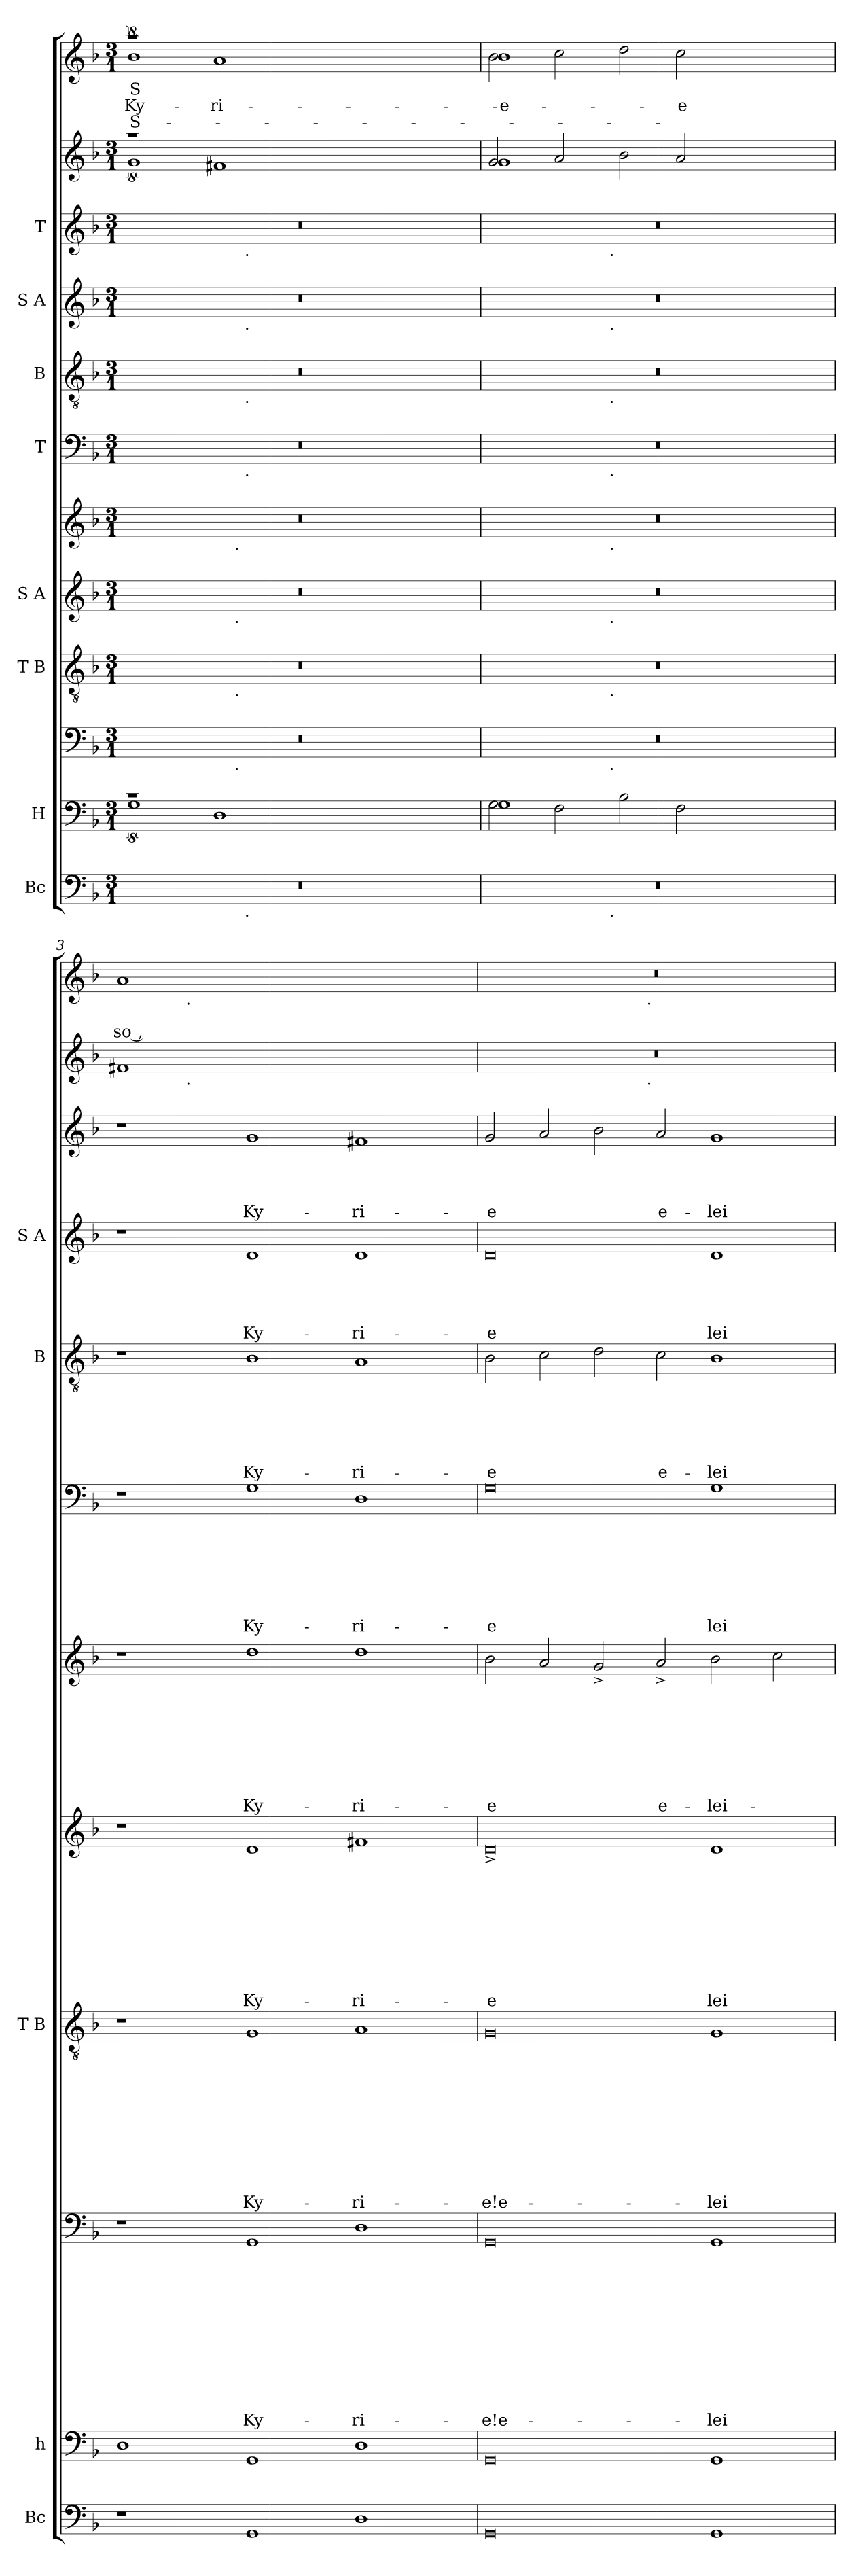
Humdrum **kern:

**kern	**kern	**kern	**text	**text	**text	**text	**text	**text	**text	**text	**text	**text	**text	**kern	**text	**text	**text	**text	**text	**text	**text	**text	**text	**text	**kern	**text	**text	**text	**text	**text	**text	**text	**text	**text	**kern	**text	**text	**text	**text	**text	**text	**text	**text	**kern	**text	**text	**text	**text	**text	**text	**text	**kern	**text	**text	**text	**text	**text	**text	**kern	**text	**text	**text	**text	**text	**kern	**text	**text	**text	**text	**kern	**kern	**text	**text	**text
*part12	*part11	*part10	*part10	*part10	*part10	*part10	*part10	*part10	*part10	*part10	*part10	*part10	*part10	*part9	*part9	*part9	*part9	*part9	*part9	*part9	*part9	*part9	*part9	*part9	*part8	*part8	*part8	*part8	*part8	*part8	*part8	*part8	*part8	*part8	*part7	*part7	*part7	*part7	*part7	*part7	*part7	*part7	*part7	*part6	*part6	*part6	*part6	*part6	*part6	*part6	*part6	*part5	*part5	*part5	*part5	*part5	*part5	*part5	*part4	*part4	*part4	*part4	*part4	*part4	*part3	*part3	*part3	*part3	*part3	*part2	*part1	*part1	*part1	*part1
*staff12	*staff11	*staff10	*staff10	*staff10	*staff10	*staff10	*staff10	*staff10	*staff10	*staff10	*staff10	*staff10	*staff10	*staff9	*staff9	*staff9	*staff9	*staff9	*staff9	*staff9	*staff9	*staff9	*staff9	*staff9	*staff8	*staff8	*staff8	*staff8	*staff8	*staff8	*staff8	*staff8	*staff8	*staff8	*staff7	*staff7	*staff7	*staff7	*staff7	*staff7	*staff7	*staff7	*staff7	*staff6	*staff6	*staff6	*staff6	*staff6	*staff6	*staff6	*staff6	*staff5	*staff5	*staff5	*staff5	*staff5	*staff5	*staff5	*staff4	*staff4	*staff4	*staff4	*staff4	*staff4	*staff3	*staff3	*staff3	*staff3	*staff3	*staff2	*staff1	*staff1	*staff1	*staff1
*I"Bc	*I"H	*	*	*	*	*	*	*	*	*	*	*	*	*I"T B	*	*	*	*	*	*	*	*	*	*	*I"S A	*	*	*	*	*	*	*	*	*	*	*	*	*	*	*	*	*	*	*I"T	*	*	*	*	*	*	*	*I"B	*	*	*	*	*	*	*I"S A	*	*	*	*	*	*I"T	*	*	*	*	*	*	*	*	*
*I'Bc	*I'h	*	*	*	*	*	*	*	*	*	*	*	*	*I'T B	*	*	*	*	*	*	*	*	*	*	*	*	*	*	*	*	*	*	*	*	*	*	*	*	*	*	*	*	*	*	*	*	*	*	*	*	*	*I'B	*	*	*	*	*	*	*I'S A	*	*	*	*	*	*	*	*	*	*	*	*	*	*	*
*clefF4	*clefF4	*clefF4	*	*	*	*	*	*	*	*	*	*	*	*clefGv2	*	*	*	*	*	*	*	*	*	*	*clefG2	*	*	*	*	*	*	*	*	*	*clefG2	*	*	*	*	*	*	*	*	*clefF4	*	*	*	*	*	*	*	*clefGv2	*	*	*	*	*	*	*clefG2	*	*	*	*	*	*clefG2	*	*	*	*	*clefG2	*clefG2	*	*	*
*k[b-]	*k[b-]	*k[b-]	*	*	*	*	*	*	*	*	*	*	*	*k[b-]	*	*	*	*	*	*	*	*	*	*	*k[b-]	*	*	*	*	*	*	*	*	*	*k[b-]	*	*	*	*	*	*	*	*	*k[b-]	*	*	*	*	*	*	*	*k[b-]	*	*	*	*	*	*	*k[b-]	*	*	*	*	*	*k[b-]	*	*	*	*	*k[b-]	*k[b-]	*	*	*
*F:	*F:	*F:	*	*	*	*	*	*	*	*	*	*	*	*F:	*	*	*	*	*	*	*	*	*	*	*F:	*	*	*	*	*	*	*	*	*	*F:	*	*	*	*	*	*	*	*	*F:	*	*	*	*	*	*	*	*F:	*	*	*	*	*	*	*F:	*	*	*	*	*	*F:	*	*	*	*	*F:	*F:	*	*	*
*M3/1	*M3/1	*M3/1	*	*	*	*	*	*	*	*	*	*	*	*M3/1	*	*	*	*	*	*	*	*	*	*	*M3/1	*	*	*	*	*	*	*	*	*	*M3/1	*	*	*	*	*	*	*	*	*M3/1	*	*	*	*	*	*	*	*M3/1	*	*	*	*	*	*	*M3/1	*	*	*	*	*	*M3/1	*	*	*	*	*M3/1	*M3/1	*	*	*
=1	=1	=1	=1	=1	=1	=1	=1	=1	=1	=1	=1	=1	=1	=1	=1	=1	=1	=1	=1	=1	=1	=1	=1	=1	=1	=1	=1	=1	=1	=1	=1	=1	=1	=1	=1	=1	=1	=1	=1	=1	=1	=1	=1	=1	=1	=1	=1	=1	=1	=1	=1	=1	=1	=1	=1	=1	=1	=1	=1	=1	=1	=1	=1	=1	=1	=1	=1	=1	=1	=1	=1	=1	=1	=1
!	!LO:N:vis=1	!	!	!	!	!	!	!	!	!	!	!	!	!	!	!	!	!	!	!	!	!	!	!	!	!	!	!	!	!	!	!	!	!	!	!	!	!	!	!	!	!	!	!	!	!	!	!	!	!	!	!	!	!	!	!	!	!	!	!	!	!	!	!	!	!	!	!	!	!LO:N:vis=1	!LO:N:vis=1	!LO:LY:b:rj	!LO:LY:b:rj	!LO:LY:b:rj
*^	*^	*^	*	*	*	*	*	*	*	*	*	*	*	*^	*	*	*	*	*	*	*	*	*	*	*^	*	*	*	*	*	*	*	*	*	*^	*	*	*	*	*	*	*	*	*^	*	*	*	*	*	*	*	*^	*	*	*	*	*	*	*^	*	*	*	*	*	*^	*	*	*	*	*^	*^	*	*	*
0.r	1ryy	8%9rc	1G	0.r	1ryy	.	.	.	.	.	.	.	.	.	.	.	0.r	1ryy	.	.	.	.	.	.	.	.	.	.	0.r	1ryy	.	.	.	.	.	.	.	.	.	0.r	1ryy	.	.	.	.	.	.	.	.	0.r	1ryy	.	.	.	.	.	.	.	0.r	1ryy	.	.	.	.	.	.	0.r	1ryy	.	.	.	.	.	0.r	1ryy	.	.	.	.	8%9raa	1g	8%9raa	1b-	S	Ky-	S-
!	!	!	!	!	!	!	!	!	!	!	!	!	!	!	!	!	!	!	!	!	!	!	!	!	!	!	!	!	!	!	!	!	!	!	!	!	!	!	!	!	!	!	!	!	!	!	!	!	!	!	!	!	!	!	!	!	!	!	!	!	!	!	!	!	!	!	!	!	!	!	!	!	!	!	!	!	!	!	!	!	!	!	!	!	!LO:LY:b	!
.	8ryy	.	1D	.	16.ryy	.	.	.	.	.	.	.	.	.	.	.	.	16.ryy	.	.	.	.	.	.	.	.	.	.	.	16.ryy	.	.	.	.	.	.	.	.	.	.	16.ryy	.	.	.	.	.	.	.	.	.	8ryy	.	.	.	.	.	.	.	.	8ryy	.	.	.	.	.	.	.	8ryy	.	.	.	.	.	.	8ryy	.	.	.	.	.	1f#X	.	1a	.	-ri-	.
!	!	!	!	!	!	!	!	!	!	!	!	!	!	!	!	!	!	!	!	!	!	!	!	!	!	!	!	!	!	!	!	!	!	!	!	!	!	!	!	!	!LO:TX:b:t=.	!	!	!	!	!	!	!	!	!	!	!	!	!	!	!	!	!	!	!	!	!	!	!	!	!	!	!	!	!	!	!	!	!	!	!	!	!	!	!	!	!	!	!	!	!
!	!	!	!	!	!	!	!	!	!	!	!	!	!	!	!	!	!	!	!	!	!	!	!	!	!	!	!	!	!	!LO:TX:b:t=.	!	!	!	!	!	!	!	!	!	!	!	!	!	!	!	!	!	!	!	!	!	!	!	!	!	!	!	!	!	!	!	!	!	!	!	!	!	!	!	!	!	!	!	!	!	!	!	!	!	!	!	!	!	!	!	!
!	!	!	!	!	!	!	!	!	!	!	!	!	!	!	!	!	!	!LO:TX:b:t=.	!	!	!	!	!	!	!	!	!	!	!	!	!	!	!	!	!	!	!	!	!	!	!	!	!	!	!	!	!	!	!	!	!	!	!	!	!	!	!	!	!	!	!	!	!	!	!	!	!	!	!	!	!	!	!	!	!	!	!	!	!	!	!	!	!	!	!	!
!	!	!	!	!	!LO:TX:b:t=.	!	!	!	!	!	!	!	!	!	!	!	!	!	!	!	!	!	!	!	!	!	!	!	!	!	!	!	!	!	!	!	!	!	!	!	!	!	!	!	!	!	!	!	!	!	!	!	!	!	!	!	!	!	!	!	!	!	!	!	!	!	!	!	!	!	!	!	!	!	!	!	!	!	!	!	!	!	!	!	!	!
.	.	.	.	.	1ryy	.	.	.	.	.	.	.	.	.	.	.	.	1ryy	.	.	.	.	.	.	.	.	.	.	.	1ryy	.	.	.	.	.	.	.	.	.	.	1ryy	.	.	.	.	.	.	.	.	.	.	.	.	.	.	.	.	.	.	.	.	.	.	.	.	.	.	.	.	.	.	.	.	.	.	.	.	.	.	.	.	.	.	.	.	.
!	!	!	!	!	!	!	!	!	!	!	!	!	!	!	!	!	!	!	!	!	!	!	!	!	!	!	!	!	!	!	!	!	!	!	!	!	!	!	!	!	!	!	!	!	!	!	!	!	!	!	!	!	!	!	!	!	!	!	!	!	!	!	!	!	!	!	!	!	!	!	!	!	!	!	!LO:TX:b:t=.	!	!	!	!	!	!	!	!	!	!	!
!	!	!	!	!	!	!	!	!	!	!	!	!	!	!	!	!	!	!	!	!	!	!	!	!	!	!	!	!	!	!	!	!	!	!	!	!	!	!	!	!	!	!	!	!	!	!	!	!	!	!	!	!	!	!	!	!	!	!	!	!	!	!	!	!	!	!	!	!LO:TX:b:t=.	!	!	!	!	!	!	!	!	!	!	!	!	!	!	!	!	!	!
!	!	!	!	!	!	!	!	!	!	!	!	!	!	!	!	!	!	!	!	!	!	!	!	!	!	!	!	!	!	!	!	!	!	!	!	!	!	!	!	!	!	!	!	!	!	!	!	!	!	!	!	!	!	!	!	!	!	!	!	!LO:TX:b:t=.	!	!	!	!	!	!	!	!	!	!	!	!	!	!	!	!	!	!	!	!	!	!	!	!	!	!
!	!	!	!	!	!	!	!	!	!	!	!	!	!	!	!	!	!	!	!	!	!	!	!	!	!	!	!	!	!	!	!	!	!	!	!	!	!	!	!	!	!	!	!	!	!	!	!	!	!	!	!LO:TX:b:t=.	!	!	!	!	!	!	!	!	!	!	!	!	!	!	!	!	!	!	!	!	!	!	!	!	!	!	!	!	!	!	!	!	!	!	!
!	!LO:TX:b:t=.	!	!	!	!	!	!	!	!	!	!	!	!	!	!	!	!	!	!	!	!	!	!	!	!	!	!	!	!	!	!	!	!	!	!	!	!	!	!	!	!	!	!	!	!	!	!	!	!	!	!	!	!	!	!	!	!	!	!	!	!	!	!	!	!	!	!	!	!	!	!	!	!	!	!	!	!	!	!	!	!	!	!	!	!	!
.	1...ryy	1ryy	.	.	.	.	.	.	.	.	.	.	.	.	.	.	.	.	.	.	.	.	.	.	.	.	.	.	.	.	.	.	.	.	.	.	.	.	.	.	.	.	.	.	.	.	.	.	.	.	1...ryy	.	.	.	.	.	.	.	.	1...ryy	.	.	.	.	.	.	.	1...ryy	.	.	.	.	.	.	1...ryy	.	.	.	.	1ryy	.	1ryy	.	.	.	.
.	.	.	1ryy	.	.	.	.	.	.	.	.	.	.	.	.	.	.	.	.	.	.	.	.	.	.	.	.	.	.	.	.	.	.	.	.	.	.	.	.	.	.	.	.	.	.	.	.	.	.	.	.	.	.	.	.	.	.	.	.	.	.	.	.	.	.	.	.	.	.	.	.	.	.	.	.	.	.	.	.	.	1ryy	.	1ryy	.	.	.
.	.	.	.	.	2ryy	.	.	.	.	.	.	.	.	.	.	.	.	2ryy	.	.	.	.	.	.	.	.	.	.	.	2ryy	.	.	.	.	.	.	.	.	.	.	2ryy	.	.	.	.	.	.	.	.	.	.	.	.	.	.	.	.	.	.	.	.	.	.	.	.	.	.	.	.	.	.	.	.	.	.	.	.	.	.	.	.	.	.	.	.	.
.	.	2..ryy	.	.	.	.	.	.	.	.	.	.	.	.	.	.	.	.	.	.	.	.	.	.	.	.	.	.	.	.	.	.	.	.	.	.	.	.	.	.	.	.	.	.	.	.	.	.	.	.	.	.	.	.	.	.	.	.	.	.	.	.	.	.	.	.	.	.	.	.	.	.	.	.	.	.	.	.	.	2..ryy	.	2..ryy	.	.	.	.
.	.	.	.	.	4ryy	.	.	.	.	.	.	.	.	.	.	.	.	4ryy	.	.	.	.	.	.	.	.	.	.	.	4ryy	.	.	.	.	.	.	.	.	.	.	4ryy	.	.	.	.	.	.	.	.	.	.	.	.	.	.	.	.	.	.	.	.	.	.	.	.	.	.	.	.	.	.	.	.	.	.	.	.	.	.	.	.	.	.	.	.	.
.	.	.	.	.	8ryy	.	.	.	.	.	.	.	.	.	.	.	.	8ryy	.	.	.	.	.	.	.	.	.	.	.	8ryy	.	.	.	.	.	.	.	.	.	.	8ryy	.	.	.	.	.	.	.	.	.	.	.	.	.	.	.	.	.	.	.	.	.	.	.	.	.	.	.	.	.	.	.	.	.	.	.	.	.	.	.	.	.	.	.	.	.
.	.	.	.	.	32ryy	.	.	.	.	.	.	.	.	.	.	.	.	32ryy	.	.	.	.	.	.	.	.	.	.	.	32ryy	.	.	.	.	.	.	.	.	.	.	32ryy	.	.	.	.	.	.	.	.	.	.	.	.	.	.	.	.	.	.	.	.	.	.	.	.	.	.	.	.	.	.	.	.	.	.	.	.	.	.	.	.	.	.	.	.	.
=2	=2	=2	=2	=2	=2	=2	=2	=2	=2	=2	=2	=2	=2	=2	=2	=2	=2	=2	=2	=2	=2	=2	=2	=2	=2	=2	=2	=2	=2	=2	=2	=2	=2	=2	=2	=2	=2	=2	=2	=2	=2	=2	=2	=2	=2	=2	=2	=2	=2	=2	=2	=2	=2	=2	=2	=2	=2	=2	=2	=2	=2	=2	=2	=2	=2	=2	=2	=2	=2	=2	=2	=2	=2	=2	=2	=2	=2	=2	=2	=2	=2	=2	=2	=2	=2	=2
!	!	!	!	!	!	!	!	!	!	!	!	!	!	!	!	!	!	!	!	!	!	!	!	!	!	!	!	!	!	!	!	!	!	!	!	!	!	!	!	!	!	!	!	!	!	!	!	!	!	!	!	!	!	!	!	!	!	!	!	!	!	!	!	!	!	!	!	!	!	!	!	!	!	!	!	!	!	!	!	!	!	!	!	!	!LO:LY:b	!
!	!	!	!	!	!	!	!	!	!	!	!	!	!	!	!	!	!	!	!	!	!	!	!	!	!	!	!	!	!	!	!	!	!	!	!	!	!	!	!	!	!	!	!	!	!	!	!	!	!	!	!	!	!	!	!	!	!	!	!	!	!	!	!	!	!	!	!	!	!	!	!	!	!	!	!	!	!	!	!	!	!	!	!	!	!LO:LY:b	!
0.r	2ryy	1G	2G\	0.r	2ryy	.	.	.	.	.	.	.	.	.	.	.	0.r	2ryy	.	.	.	.	.	.	.	.	.	.	0.r	2ryy	.	.	.	.	.	.	.	.	.	0.r	2ryy	.	.	.	.	.	.	.	.	0.r	2ryy	.	.	.	.	.	.	.	0.r	2ryy	.	.	.	.	.	.	0.r	2ryy	.	.	.	.	.	0.r	2ryy	.	.	.	.	1g	2g/	1b-	2b-\	.	-e	.
.	4...ryy	.	2F\	.	4...ryy	.	.	.	.	.	.	.	.	.	.	.	.	4...ryy	.	.	.	.	.	.	.	.	.	.	.	4...ryy	.	.	.	.	.	.	.	.	.	.	4...ryy	.	.	.	.	.	.	.	.	.	4...ryy	.	.	.	.	.	.	.	.	4...ryy	.	.	.	.	.	.	.	4...ryy	.	.	.	.	.	.	4...ryy	.	.	.	.	.	2a/	.	2cc\	.	.	.
!	!	!	!	!	!	!	!	!	!	!	!	!	!	!	!	!	!	!	!	!	!	!	!	!	!	!	!	!	!	!	!	!	!	!	!	!	!	!	!	!	!	!	!	!	!	!	!	!	!	!	!	!	!	!	!	!	!	!	!	!	!	!	!	!	!	!	!	!	!	!	!	!	!	!	!LO:TX:b:t=.	!	!	!	!	!	!	!	!	!	!	!
!	!	!	!	!	!	!	!	!	!	!	!	!	!	!	!	!	!	!	!	!	!	!	!	!	!	!	!	!	!	!	!	!	!	!	!	!	!	!	!	!	!	!	!	!	!	!	!	!	!	!	!	!	!	!	!	!	!	!	!	!	!	!	!	!	!	!	!	!LO:TX:b:t=.	!	!	!	!	!	!	!	!	!	!	!	!	!	!	!	!	!	!
!	!	!	!	!	!	!	!	!	!	!	!	!	!	!	!	!	!	!	!	!	!	!	!	!	!	!	!	!	!	!	!	!	!	!	!	!	!	!	!	!	!	!	!	!	!	!	!	!	!	!	!	!	!	!	!	!	!	!	!	!LO:TX:b:t=.	!	!	!	!	!	!	!	!	!	!	!	!	!	!	!	!	!	!	!	!	!	!	!	!	!	!
!	!	!	!	!	!	!	!	!	!	!	!	!	!	!	!	!	!	!	!	!	!	!	!	!	!	!	!	!	!	!	!	!	!	!	!	!	!	!	!	!	!	!	!	!	!	!	!	!	!	!	!LO:TX:b:t=.	!	!	!	!	!	!	!	!	!	!	!	!	!	!	!	!	!	!	!	!	!	!	!	!	!	!	!	!	!	!	!	!	!	!	!
!	!	!	!	!	!	!	!	!	!	!	!	!	!	!	!	!	!	!	!	!	!	!	!	!	!	!	!	!	!	!	!	!	!	!	!	!	!	!	!	!	!LO:TX:b:t=.	!	!	!	!	!	!	!	!	!	!	!	!	!	!	!	!	!	!	!	!	!	!	!	!	!	!	!	!	!	!	!	!	!	!	!	!	!	!	!	!	!	!	!	!	!
!	!	!	!	!	!	!	!	!	!	!	!	!	!	!	!	!	!	!	!	!	!	!	!	!	!	!	!	!	!	!LO:TX:b:t=.	!	!	!	!	!	!	!	!	!	!	!	!	!	!	!	!	!	!	!	!	!	!	!	!	!	!	!	!	!	!	!	!	!	!	!	!	!	!	!	!	!	!	!	!	!	!	!	!	!	!	!	!	!	!	!	!
!	!	!	!	!	!	!	!	!	!	!	!	!	!	!	!	!	!	!LO:TX:b:t=.	!	!	!	!	!	!	!	!	!	!	!	!	!	!	!	!	!	!	!	!	!	!	!	!	!	!	!	!	!	!	!	!	!	!	!	!	!	!	!	!	!	!	!	!	!	!	!	!	!	!	!	!	!	!	!	!	!	!	!	!	!	!	!	!	!	!	!	!
!	!	!	!	!	!LO:TX:b:t=.	!	!	!	!	!	!	!	!	!	!	!	!	!	!	!	!	!	!	!	!	!	!	!	!	!	!	!	!	!	!	!	!	!	!	!	!	!	!	!	!	!	!	!	!	!	!	!	!	!	!	!	!	!	!	!	!	!	!	!	!	!	!	!	!	!	!	!	!	!	!	!	!	!	!	!	!	!	!	!	!	!
!	!LO:TX:b:t=.	!	!	!	!	!	!	!	!	!	!	!	!	!	!	!	!	!	!	!	!	!	!	!	!	!	!	!	!	!	!	!	!	!	!	!	!	!	!	!	!	!	!	!	!	!	!	!	!	!	!	!	!	!	!	!	!	!	!	!	!	!	!	!	!	!	!	!	!	!	!	!	!	!	!	!	!	!	!	!	!	!	!	!	!	!
.	1ryy	.	.	.	1ryy	.	.	.	.	.	.	.	.	.	.	.	.	1ryy	.	.	.	.	.	.	.	.	.	.	.	1ryy	.	.	.	.	.	.	.	.	.	.	1ryy	.	.	.	.	.	.	.	.	.	1ryy	.	.	.	.	.	.	.	.	1ryy	.	.	.	.	.	.	.	1ryy	.	.	.	.	.	.	1ryy	.	.	.	.	.	.	.	.	.	.	.
.	.	1ryy	2B-\	.	.	.	.	.	.	.	.	.	.	.	.	.	.	.	.	.	.	.	.	.	.	.	.	.	.	.	.	.	.	.	.	.	.	.	.	.	.	.	.	.	.	.	.	.	.	.	.	.	.	.	.	.	.	.	.	.	.	.	.	.	.	.	.	.	.	.	.	.	.	.	.	.	.	.	.	1ryy	2b-\	1ryy	2dd\	.	.	.
!	!	!	!	!	!	!	!	!	!	!	!	!	!	!	!	!	!	!	!	!	!	!	!	!	!	!	!	!	!	!	!	!	!	!	!	!	!	!	!	!	!	!	!	!	!	!	!	!	!	!	!	!	!	!	!	!	!	!	!	!	!	!	!	!	!	!	!	!	!	!	!	!	!	!	!	!	!	!	!	!	!	!	!	!	!LO:LY:b	!
.	.	.	2F\	.	.	.	.	.	.	.	.	.	.	.	.	.	.	.	.	.	.	.	.	.	.	.	.	.	.	.	.	.	.	.	.	.	.	.	.	.	.	.	.	.	.	.	.	.	.	.	.	.	.	.	.	.	.	.	.	.	.	.	.	.	.	.	.	.	.	.	.	.	.	.	.	.	.	.	.	.	2a/	.	2cc\	.	e-	.
.	1ryy	.	.	.	1ryy	.	.	.	.	.	.	.	.	.	.	.	.	1ryy	.	.	.	.	.	.	.	.	.	.	.	1ryy	.	.	.	.	.	.	.	.	.	.	1ryy	.	.	.	.	.	.	.	.	.	1ryy	.	.	.	.	.	.	.	.	1ryy	.	.	.	.	.	.	.	1ryy	.	.	.	.	.	.	1ryy	.	.	.	.	.	.	.	.	.	.	.
.	.	1ryy	1ryy	.	.	.	.	.	.	.	.	.	.	.	.	.	.	.	.	.	.	.	.	.	.	.	.	.	.	.	.	.	.	.	.	.	.	.	.	.	.	.	.	.	.	.	.	.	.	.	.	.	.	.	.	.	.	.	.	.	.	.	.	.	.	.	.	.	.	.	.	.	.	.	.	.	.	.	.	1ryy	1ryy	1ryy	1ryy	.	.	.
.	32ryy	.	.	.	32ryy	.	.	.	.	.	.	.	.	.	.	.	.	32ryy	.	.	.	.	.	.	.	.	.	.	.	32ryy	.	.	.	.	.	.	.	.	.	.	32ryy	.	.	.	.	.	.	.	.	.	32ryy	.	.	.	.	.	.	.	.	32ryy	.	.	.	.	.	.	.	32ryy	.	.	.	.	.	.	32ryy	.	.	.	.	.	.	.	.	.	.	.
=3	=3	=3	=3	=3	=3	=3	=3	=3	=3	=3	=3	=3	=3	=3	=3	=3	=3	=3	=3	=3	=3	=3	=3	=3	=3	=3	=3	=3	=3	=3	=3	=3	=3	=3	=3	=3	=3	=3	=3	=3	=3	=3	=3	=3	=3	=3	=3	=3	=3	=3	=3	=3	=3	=3	=3	=3	=3	=3	=3	=3	=3	=3	=3	=3	=3	=3	=3	=3	=3	=3	=3	=3	=3	=3	=3	=3	=3	=3	=3	=3	=3	=3	=3	=3	=3	=3
!	!	!	!	!	!	!	!	!	!	!	!	!	!	!	!	!	!	!	!	!	!	!	!	!	!	!	!	!	!	!	!	!	!	!	!	!	!	!	!	!	!	!	!	!	!	!	!	!	!	!	!	!	!	!	!	!	!	!	!	!	!	!	!	!	!	!	!	!	!	!	!	!	!	!	!	!	!	!	!	!	!	!	!	!	!LO:LY:b:rj	!
*v	*v	*	*	*v	*v	*	*	*	*	*	*	*	*	*	*	*	*v	*v	*	*	*	*	*	*	*	*	*	*	*v	*v	*	*	*	*	*	*	*	*	*	*v	*v	*	*	*	*	*	*	*	*	*v	*v	*	*	*	*	*	*	*	*v	*v	*	*	*	*	*	*	*v	*v	*	*	*	*	*	*v	*v	*	*	*	*	*	*	*	*	*	*	*
*	*v	*v	*	*	*	*	*	*	*	*	*	*	*	*	*	*	*	*	*	*	*	*	*	*	*	*	*	*	*	*	*	*	*	*	*	*	*	*	*	*	*	*	*	*	*	*	*	*	*	*	*	*	*	*	*	*	*	*	*	*	*	*	*	*	*	*	*	*	*	*	*	*	*	*	*	*	*
1r	1D	1r	.	.	.	.	.	.	.	.	.	.	.	1r	.	.	.	.	.	.	.	.	.	.	1r	.	.	.	.	.	.	.	.	.	1r	.	.	.	.	.	.	.	.	1r	.	.	.	.	.	.	.	1r	.	.	.	.	.	.	1r	.	.	.	.	.	1r	.	.	.	.	1f#X	4ryy	1a	4ryy	.	-so ,	.
.	.	.	.	.	.	.	.	.	.	.	.	.	.	.	.	.	.	.	.	.	.	.	.	.	.	.	.	.	.	.	.	.	.	.	.	.	.	.	.	.	.	.	.	.	.	.	.	.	.	.	.	.	.	.	.	.	.	.	.	.	.	.	.	.	.	.	.	.	.	.	8ryy	.	8ryy	.	.	.
.	.	.	.	.	.	.	.	.	.	.	.	.	.	.	.	.	.	.	.	.	.	.	.	.	.	.	.	.	.	.	.	.	.	.	.	.	.	.	.	.	.	.	.	.	.	.	.	.	.	.	.	.	.	.	.	.	.	.	.	.	.	.	.	.	.	.	.	.	.	.	32ryy	.	32ryy	.	.	.
!	!	!	!	!	!	!	!	!	!	!	!	!	!	!	!	!	!	!	!	!	!	!	!	!	!	!	!	!	!	!	!	!	!	!	!	!	!	!	!	!	!	!	!	!	!	!	!	!	!	!	!	!	!	!	!	!	!	!	!	!	!	!	!	!	!	!	!	!	!	!	!	!	!LO:TX:b:t=.	!	!	!
!	!	!	!	!	!	!	!	!	!	!	!	!	!	!	!	!	!	!	!	!	!	!	!	!	!	!	!	!	!	!	!	!	!	!	!	!	!	!	!	!	!	!	!	!	!	!	!	!	!	!	!	!	!	!	!	!	!	!	!	!	!	!	!	!	!	!	!	!	!	!	!LO:TX:b:t=.	!	!	!	!	!
.	.	.	.	.	.	.	.	.	.	.	.	.	.	.	.	.	.	.	.	.	.	.	.	.	.	.	.	.	.	.	.	.	.	.	.	.	.	.	.	.	.	.	.	.	.	.	.	.	.	.	.	.	.	.	.	.	.	.	.	.	.	.	.	.	.	.	.	.	.	.	1ryy	.	1ryy	.	.	.
!	!	!	!	!	!	!	!	!	!	!	!	!	!LO:LY:a	!	!	!	!	!	!	!	!	!	!	!LO:LY:b	!	!	!	!	!	!	!	!	!	!LO:LY:b	!	!	!	!	!	!	!	!	!LO:LY:b	!	!	!	!	!	!	!	!LO:LY:b	!	!	!	!	!	!	!LO:LY:b	!	!	!	!	!	!LO:LY:b	!	!	!	!	!LO:LY:b	!	!	!	!	!	!	!
1GG	1GG	1GG	.	.	.	.	.	.	.	.	.	.	Ky-	1G	.	.	.	.	.	.	.	.	.	Ky-	1d	.	.	.	.	.	.	.	.	Ky-	1dd	.	.	.	.	.	.	.	Ky-	1G	.	.	.	.	.	.	Ky-	1B-	.	.	.	.	.	Ky-	1d	.	.	.	.	Ky-	1g	.	.	.	Ky-	0ryy	.	0ryy	.	.	.	.
.	.	.	.	.	.	.	.	.	.	.	.	.	.	.	.	.	.	.	.	.	.	.	.	.	.	.	.	.	.	.	.	.	.	.	.	.	.	.	.	.	.	.	.	.	.	.	.	.	.	.	.	.	.	.	.	.	.	.	.	.	.	.	.	.	.	.	.	.	.	.	1ryy	.	1ryy	.	.	.
!	!	!	!	!	!	!	!	!	!	!	!	!	!LO:LY:a	!	!	!	!	!	!	!	!	!	!	!LO:LY:b	!	!	!	!	!	!	!	!	!	!LO:LY:b	!	!	!	!	!	!	!	!	!LO:LY:b	!	!	!	!	!	!	!	!LO:LY:b	!	!	!	!	!	!	!LO:LY:b	!	!	!	!	!	!LO:LY:b	!	!	!	!	!LO:LY:b	!	!	!	!	!	!	!
1D	1D	1D	.	.	.	.	.	.	.	.	.	.	-ri-	1A	.	.	.	.	.	.	.	.	.	-ri-	1f#X	.	.	.	.	.	.	.	.	-ri-	1dd	.	.	.	.	.	.	.	-ri-	1D	.	.	.	.	.	.	-ri-	1A	.	.	.	.	.	-ri-	1d	.	.	.	.	-ri-	1f#X	.	.	.	-ri-	.	.	.	.	.	.	.
.	.	.	.	.	.	.	.	.	.	.	.	.	.	.	.	.	.	.	.	.	.	.	.	.	.	.	.	.	.	.	.	.	.	.	.	.	.	.	.	.	.	.	.	.	.	.	.	.	.	.	.	.	.	.	.	.	.	.	.	.	.	.	.	.	.	.	.	.	.	.	2ryy	.	2ryy	.	.	.
.	.	.	.	.	.	.	.	.	.	.	.	.	.	.	.	.	.	.	.	.	.	.	.	.	.	.	.	.	.	.	.	.	.	.	.	.	.	.	.	.	.	.	.	.	.	.	.	.	.	.	.	.	.	.	.	.	.	.	.	.	.	.	.	.	.	.	.	.	.	.	16.ryy	.	16.ryy	.	.	.
=4	=4	=4	=4	=4	=4	=4	=4	=4	=4	=4	=4	=4	=4	=4	=4	=4	=4	=4	=4	=4	=4	=4	=4	=4	=4	=4	=4	=4	=4	=4	=4	=4	=4	=4	=4	=4	=4	=4	=4	=4	=4	=4	=4	=4	=4	=4	=4	=4	=4	=4	=4	=4	=4	=4	=4	=4	=4	=4	=4	=4	=4	=4	=4	=4	=4	=4	=4	=4	=4	=4	=4	=4	=4	=4	=4	=4
!	!	!	!	!	!	!	!	!	!	!	!	!	!LO:LY:a	!	!	!	!	!	!	!	!	!	!	!LO:LY:b	!	!	!	!	!	!	!	!	!	!LO:LY:b	!	!	!	!	!	!	!	!	!LO:LY:b	!	!	!	!	!	!	!	!LO:LY:b	!	!	!	!	!	!	!LO:LY:b	!	!	!	!	!	!LO:LY:b	!	!	!	!	!LO:LY:b	!	!	!	!	!	!	!
0GG	0GG	0GG	.	.	.	.	.	.	.	.	.	.	-e!e-	0G	.	.	.	.	.	.	.	.	.	-e!e-	0d^<	.	.	.	.	.	.	.	.	-e	2b-\	.	.	.	.	.	.	.	-e	0G	.	.	.	.	.	.	-e	2B-\	.	.	.	.	.	-e	0d	.	.	.	.	-e	2g/	.	.	.	-e	0.r	1ryy	0.r	1ryy	.	.	.
.	.	.	.	.	.	.	.	.	.	.	.	.	.	.	.	.	.	.	.	.	.	.	.	.	.	.	.	.	.	.	.	.	.	.	2a/	.	.	.	.	.	.	.	.	.	.	.	.	.	.	.	.	2c\	.	.	.	.	.	.	.	.	.	.	.	.	2a/	.	.	.	.	.	.	.	.	.	.	.
.	.	.	.	.	.	.	.	.	.	.	.	.	.	.	.	.	.	.	.	.	.	.	.	.	.	.	.	.	.	.	.	.	.	.	2g^</	.	.	.	.	.	.	.	.	.	.	.	.	.	.	.	.	2d\	.	.	.	.	.	.	.	.	.	.	.	.	2b-\	.	.	.	.	.	4...ryy	.	4...ryy	.	.	.
!	!	!	!	!	!	!	!	!	!	!	!	!	!	!	!	!	!	!	!	!	!	!	!	!	!	!	!	!	!	!	!	!	!	!	!	!	!	!	!	!	!	!	!	!	!	!	!	!	!	!	!	!	!	!	!	!	!	!	!	!	!	!	!	!	!	!	!	!	!	!	!	!	!LO:TX:b:t=.	!	!	!
!	!	!	!	!	!	!	!	!	!	!	!	!	!	!	!	!	!	!	!	!	!	!	!	!	!	!	!	!	!	!	!	!	!	!	!	!	!	!	!	!	!	!	!	!	!	!	!	!	!	!	!	!	!	!	!	!	!	!	!	!	!	!	!	!	!	!	!	!	!	!	!LO:TX:b:t=.	!	!	!	!	!
.	.	.	.	.	.	.	.	.	.	.	.	.	.	.	.	.	.	.	.	.	.	.	.	.	.	.	.	.	.	.	.	.	.	.	.	.	.	.	.	.	.	.	.	.	.	.	.	.	.	.	.	.	.	.	.	.	.	.	.	.	.	.	.	.	.	.	.	.	.	.	1ryy	.	1ryy	.	.	.
!	!	!	!	!	!	!	!	!	!	!	!	!	!	!	!	!	!	!	!	!	!	!	!	!	!	!	!	!	!	!	!	!	!	!	!	!	!	!	!	!	!	!	!LO:LY:b	!	!	!	!	!	!	!	!	!	!	!	!	!	!	!LO:LY:b	!	!	!	!	!	!	!	!	!	!	!LO:LY:b	!	!	!	!	!	!	!
.	.	.	.	.	.	.	.	.	.	.	.	.	.	.	.	.	.	.	.	.	.	.	.	.	.	.	.	.	.	.	.	.	.	.	2a^</	.	.	.	.	.	.	.	e-	.	.	.	.	.	.	.	.	2c\	.	.	.	.	.	e-	.	.	.	.	.	.	2a/	.	.	.	e-	.	.	.	.	.	.	.
!	!	!	!	!	!	!	!	!	!	!	!	!	!LO:LY:a	!	!	!	!	!	!	!	!	!	!	!LO:LY:b	!	!	!	!	!	!	!	!	!	!LO:LY:b	!	!	!	!	!	!	!	!	!LO:LY:b	!	!	!	!	!	!	!	!LO:LY:b	!	!	!	!	!	!	!LO:LY:b	!	!	!	!	!	!LO:LY:b	!	!	!	!	!LO:LY:b	!	!	!	!	!	!	!
1GG	1GG	1GG	.	.	.	.	.	.	.	.	.	.	-lei-	1G	.	.	.	.	.	.	.	.	.	-lei-	1d	.	.	.	.	.	.	.	.	lei-	2b-\	.	.	.	.	.	.	.	-lei-	1G	.	.	.	.	.	.	lei-	1B-	.	.	.	.	.	-lei-	1d	.	.	.	.	lei-	1g	.	.	.	-lei-	.	.	.	.	.	.	.
.	.	.	.	.	.	.	.	.	.	.	.	.	.	.	.	.	.	.	.	.	.	.	.	.	.	.	.	.	.	.	.	.	.	.	.	.	.	.	.	.	.	.	.	.	.	.	.	.	.	.	.	.	.	.	.	.	.	.	.	.	.	.	.	.	.	.	.	.	.	.	2ryy	.	2ryy	.	.	.
.	.	.	.	.	.	.	.	.	.	.	.	.	.	.	.	.	.	.	.	.	.	.	.	.	.	.	.	.	.	.	.	.	.	.	2cc\	.	.	.	.	.	.	.	.	.	.	.	.	.	.	.	.	.	.	.	.	.	.	.	.	.	.	.	.	.	.	.	.	.	.	.	.	.	.	.	.	.
.	.	.	.	.	.	.	.	.	.	.	.	.	.	.	.	.	.	.	.	.	.	.	.	.	.	.	.	.	.	.	.	.	.	.	.	.	.	.	.	.	.	.	.	.	.	.	.	.	.	.	.	.	.	.	.	.	.	.	.	.	.	.	.	.	.	.	.	.	.	.	32ryy	.	32ryy	.	.	.
*	*	*	*	*	*	*	*	*	*	*	*	*	*	*	*	*	*	*	*	*	*	*	*	*	*	*	*	*	*	*	*	*	*	*	*	*	*	*	*	*	*	*	*	*	*	*	*	*	*	*	*	*	*	*	*	*	*	*	*	*	*	*	*	*	*	*	*	*	*	*v	*v	*	*	*	*	*
*	*	*	*	*	*	*	*	*	*	*	*	*	*	*	*	*	*	*	*	*	*	*	*	*	*	*	*	*	*	*	*	*	*	*	*	*	*	*	*	*	*	*	*	*	*	*	*	*	*	*	*	*	*	*	*	*	*	*	*	*	*	*	*	*	*	*	*	*	*	*	*v	*v	*	*	*
=	=	=	=	=	=	=	=	=	=	=	=	=	=	=	=	=	=	=	=	=	=	=	=	=	=	=	=	=	=	=	=	=	=	=	=	=	=	=	=	=	=	=	=	=	=	=	=	=	=	=	=	=	=	=	=	=	=	=	=	=	=	=	=	=	=	=	=	=	=	=	=	=	=	=
*-	*-	*-	*-	*-	*-	*-	*-	*-	*-	*-	*-	*-	*-	*-	*-	*-	*-	*-	*-	*-	*-	*-	*-	*-	*-	*-	*-	*-	*-	*-	*-	*-	*-	*-	*-	*-	*-	*-	*-	*-	*-	*-	*-	*-	*-	*-	*-	*-	*-	*-	*-	*-	*-	*-	*-	*-	*-	*-	*-	*-	*-	*-	*-	*-	*-	*-	*-	*-	*-	*-	*-	*-	*-	*-
